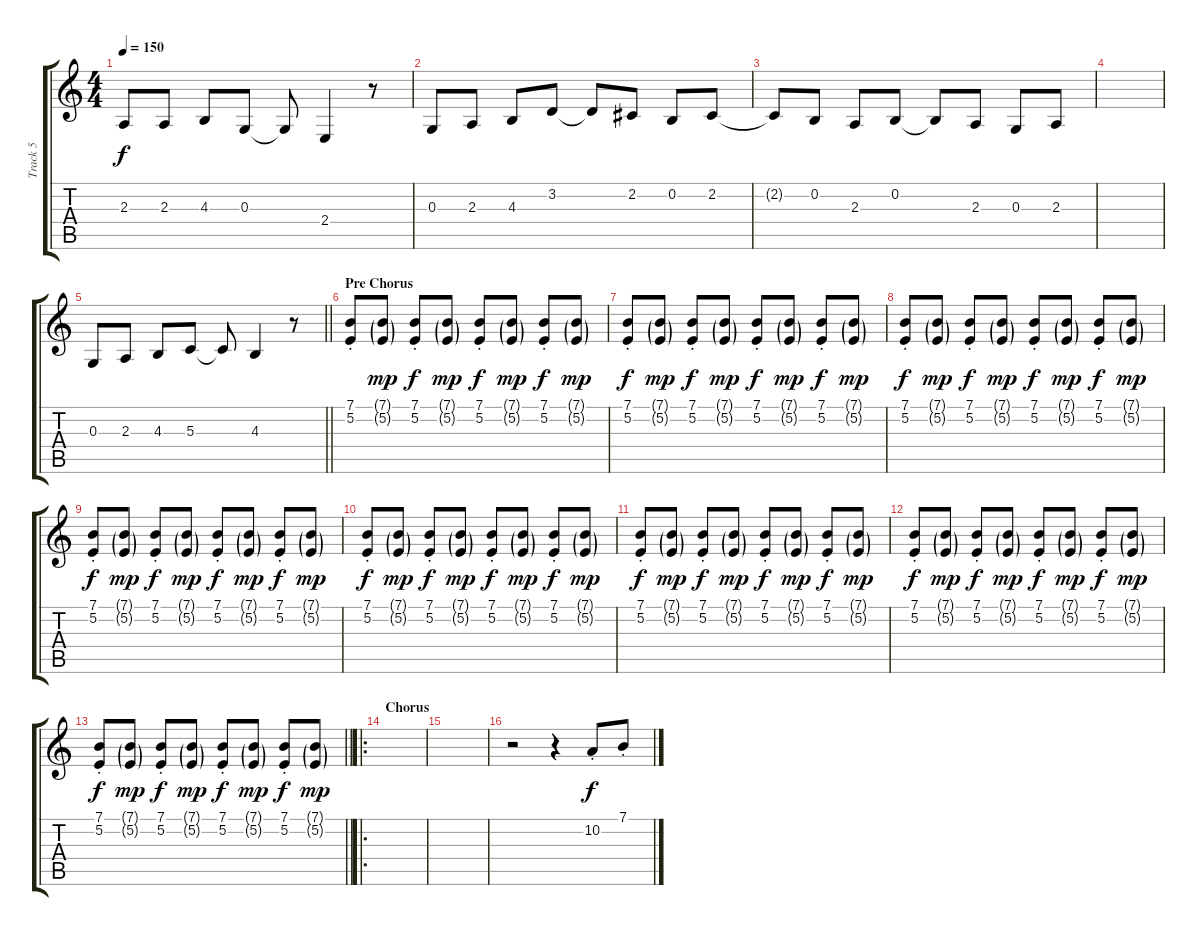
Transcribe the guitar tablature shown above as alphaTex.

\track ("Track 5" "Track 5") {instrument stringensemble1}
\staff {score tabs}
\tuning (E4 B3 G3 D3 A2 E2) {hide}
\ts (4 4)
\tempo 150
\clef g2
\ks c
2.3.8{dy f instrument pad3polysynth} 2.3.8 4.3.8 0.3.8 0.3{t}.8 2.4.4 r.8 |
0.3.8 2.3.8 4.3.8 3.2.8 3.2{t}.8 2.2.8 0.2.8 2.2.8 |
2.2{t}.8 0.2.8 2.3.8 0.2.8 0.2{t}.8 2.3.8 0.3.8 2.3.8 |
|
\barLineRight lightlight
0.3.8 2.3.8 4.3.8 5.3.8 5.3{t}.8 4.3.4 r.8 |
\section ("" "Pre Chorus")
(7.1{st} 5.2{st}).8{instrument stringensemble1} (7.1{g} 5.2{g}).8{dy mp} (7.1{st} 5.2{st}).8{dy f} (7.1{g} 5.2{g}).8{dy mp} (7.1{st} 5.2{st}).8{dy f} (7.1{g} 5.2{g}).8{dy mp} (7.1{st} 5.2{st}).8{dy f} (7.1{g} 5.2{g}).8{dy mp} |
(7.1{st} 5.2{st}).8{dy f} (7.1{g} 5.2{g}).8{dy mp} (7.1{st} 5.2{st}).8{dy f} (7.1{g} 5.2{g}).8{dy mp} (7.1{st} 5.2{st}).8{dy f} (7.1{g} 5.2{g}).8{dy mp} (7.1{st} 5.2{st}).8{dy f} (7.1{g} 5.2{g}).8{dy mp} |
(7.1{st} 5.2{st}).8{dy f} (7.1{g} 5.2{g}).8{dy mp} (7.1{st} 5.2{st}).8{dy f} (7.1{g} 5.2{g}).8{dy mp} (7.1{st} 5.2{st}).8{dy f} (7.1{g} 5.2{g}).8{dy mp} (7.1{st} 5.2{st}).8{dy f} (7.1{g} 5.2{g}).8{dy mp} |
(7.1{st} 5.2{st}).8{dy f} (7.1{g} 5.2{g}).8{dy mp} (7.1{st} 5.2{st}).8{dy f} (7.1{g} 5.2{g}).8{dy mp} (7.1{st} 5.2{st}).8{dy f} (7.1{g} 5.2{g}).8{dy mp} (7.1{st} 5.2{st}).8{dy f} (7.1{g} 5.2{g}).8{dy mp} |
(7.1{st} 5.2{st}).8{dy f instrument stringensemble1} (7.1{g} 5.2{g}).8{dy mp} (7.1{st} 5.2{st}).8{dy f} (7.1{g} 5.2{g}).8{dy mp} (7.1{st} 5.2{st}).8{dy f} (7.1{g} 5.2{g}).8{dy mp} (7.1{st} 5.2{st}).8{dy f} (7.1{g} 5.2{g}).8{dy mp} |
(7.1{st} 5.2{st}).8{dy f} (7.1{g} 5.2{g}).8{dy mp} (7.1{st} 5.2{st}).8{dy f} (7.1{g} 5.2{g}).8{dy mp} (7.1{st} 5.2{st}).8{dy f} (7.1{g} 5.2{g}).8{dy mp} (7.1{st} 5.2{st}).8{dy f} (7.1{g} 5.2{g}).8{dy mp} |
(7.1{st} 5.2{st}).8{dy f} (7.1{g} 5.2{g}).8{dy mp} (7.1{st} 5.2{st}).8{dy f} (7.1{g} 5.2{g}).8{dy mp} (7.1{st} 5.2{st}).8{dy f} (7.1{g} 5.2{g}).8{dy mp} (7.1{st} 5.2{st}).8{dy f} (7.1{g} 5.2{g}).8{dy mp} |
\barLineRight lightlight
(7.1{st} 5.2{st}).8{dy f} (7.1{g} 5.2{g}).8{dy mp} (7.1{st} 5.2{st}).8{dy f} (7.1{g} 5.2{g}).8{dy mp} (7.1{st} 5.2{st}).8{dy f} (7.1{g} 5.2{g}).8{dy mp} (7.1{st} 5.2{st}).8{dy f} (7.1{g} 5.2{g}).8{dy mp} |
\ro
\section ("" "Chorus")
|
|
r.2 r.4 10.2{st}.8{dy f} 7.1{st}.8
